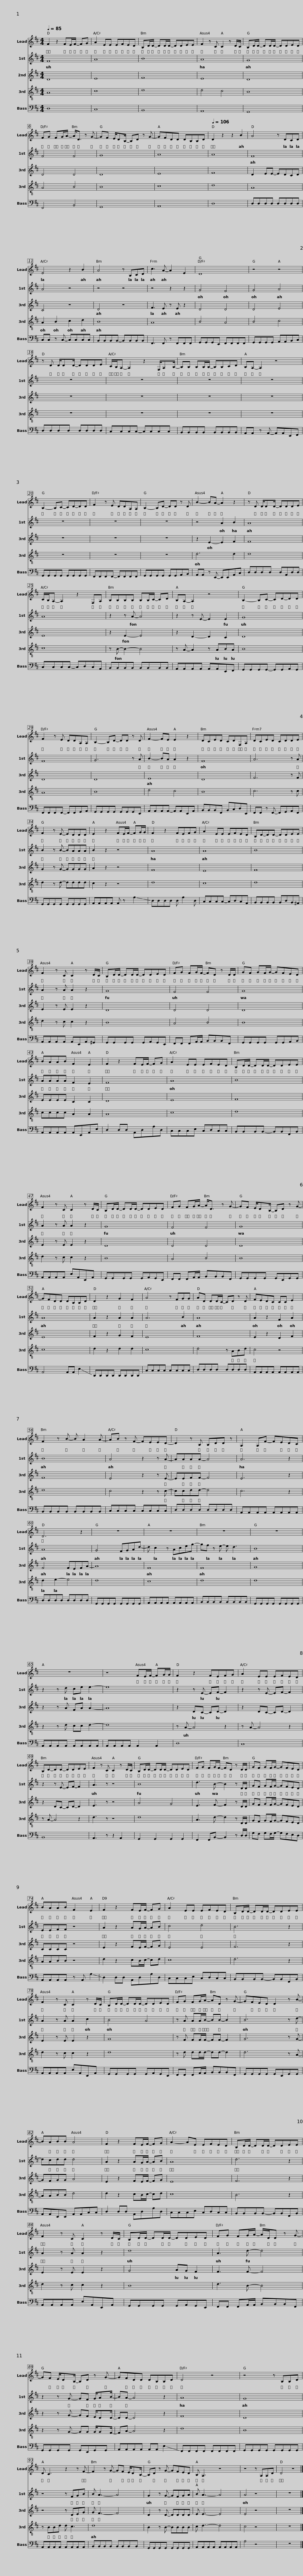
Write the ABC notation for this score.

X:1
%%score 1 2 3 4 5
L:1/8
Q:1/4=85
M:4/4
I:linebreak $
K:D
V:1 treble
V:2 treble
V:3 treble
V:4 treble-8
V:5 bass
V:1
 F2 z2 FE/F/- FG | A2 EE EFED | B,D/D/- DD/D/- DDEE | F2 z C C2 z D/C/ | B,D/D/- DD/D/- DDED | %5
 FG FG/A/- A<D z G- |$ GF E/DB,/- B,D z G- | GFDD DB,B,D |[Q:1/4=106] D2 z2 z2 B2 | A4 z DCD | %10
 E4 z2 B2 | A4 z B,CD |$ c3 A- A2 E2 | D8 | z4 z4 | %15
 z D D/DD/- DDDE | C/B,/A,- A,2 z2 F,/A,B,/- |$ B,B, B,B,/B,/- B,B,CD | B,A,- A,2 z4 | B,2- B,C- CD-DD | %20
 F2 z E DDA,A, | B,2- B,D- DD z D |$ B2- BA- A2 z2 | z D D/DD/- DDDE | C/B,/A,- A,2 z2 F,A, | %25
 B,B,B,B, B,B,/C/- CD | B,A,- A,2 z4 |$ B,2- B,C- CD-DD | F2 z E DDA,A, | B,2- B,D- DD z D | %30
 F2- FE E2 z2 | DCED CDF,A, | DCED CDDE |$ F2 z E- EDDD | E2 z2 FE/F/- FG/G/ | %35
 F2 z2 FEFG | A2 EE EFED | B,D-DD- DDEE | F2 z C C2 z D/C/ |$ B,D/D/- DD/D/- DDED | %40
 FG FG/F/- FD z D/D/ | GF GF/G/- GFED | BAAB F2 E2 | F2 z2 FE/F/- FG | A2 EE EFED |$ %45
 B,D/D/- DD/D/- DDEE | F2 z C C2 z D/C/ | B,D/D/- DD/D/- DDED | FG FG/A/- A<D z G- | GF E/DB,/- B,D z G- |$ %50
 GFDD DB,B,D | D2 z2 G2 F2 | A4 z FGG | AD DD/C/- CD z D | FEDC CC E2 |$ %55
 F2 z B- B A2 A- | AB z F- FEED- | D2 z B, B,DD z | A,2 A,F- FEDC | D6 z2 | %60
 z8 |$ z8 | z8 | z8 | z8 | %65
 z4 FE/F/- FG/G/ | F2 z2 FEFG |$ A2 EE EFED | B,D-DD- DDEE | F2 z C C2 z D/C/ | %70
 B,D/D/- DD/D/- DDED | FG FG/F/- FD z D/D/ |$ GF GF/G/- GFED | BAAB F2 E2 | F2 z2 FE/F/- FG | %75
 A2 EE EFED | B,D/D/- DD/D/- DDEE | F2 z C C2 z D/C/ |$ B,D/D/- DD/D/- DDED | FG FG/A/- AD z G- | %80
 GFED D2 z B- | BABB A4 | F2 z2 FE/F/- FG | A2- AE EFED |$ B,D/D/- DD/D/- DDEE | %85
 F2 z C C2 z D/C/ | B,D/D/- DD/D/- DDED | FG FG/A/- A/D/D z G- | GF E/DB,/- B,D z G- |$ GFDD DB,B,D | %90
 D4 z4 | z4 z B,B,D | D C3 z2 z F- | F2 z G- GF E/DB,/- | B,D z G- GFED |$ %95
 B, A,3 z4 | z4 z A,A,D | D4 z4 |] %98
V:2
 F8 | A8 | B8 | A8 | G8 | %5
 F4 F4 |$ G8 | A8 | A8 | F8 | %10
 A4 z4 | z4 z4 |$ z4 z2 z2 | G4 F4 | G4 A4 | %15
 z8 | z8 |$ z8 | z8 | z8 | %20
 z8 | z8 |$ z4 A2 B2 | A8 | A8 | %25
 z2 z A- A4 | z2 z E- E2 E2 |$ G8 | F8 | G6 z A | %30
 B2- BA A2 z2 | F8 | A6 z A |$ B2 z B- BAAA | B2 z2 z4 | %35
 A8 | A8 | B8 | A2 z A A2 z2 |$ G8 | %40
 F4 F4 | G8 | AAAA F2 E2 | F8 | A8 |$ %45
 B8 | A2 z A A2 z2 | G8 | F4 F4 | G8 |$ %50
 A8 | A2 z2 A2 A2 | A6 B2 | A8 | A2 z2 F2 A2 |$ %55
 B8 | A4 z2 z A- | AAAA- A4 | A6 z2 | A8 | %60
 G4 FGAd- |$ d c2 z Aceg- | gf z e- e d3 | B8 | z2 z d ce e2- | %65
 e8 | z2 z E- EF- F2 |$ z2 z E- EF- F2 | z2 z E- EF- F2 | A3 z z4 | %70
 B8 | d3 B- B2 z D/D/ |$ GF GF/G/- GFED | EEFF z4 | A2 z2 AG/A/- AB | %75
 c4 d4 | B6 z2 | A2 z A A2 c2 |$ B4 A4 | z A AA/B/- BB- B2 | %80
 B6 z d- | dcdd d4 | A2 z2 AG/A/- AB | A8 |$ d6 z2 | %85
 A2 z A A2 z2 | d8 | A3 d- d4 | z2 z G- GF G/AB/- |$ BA- A4 z2 | %90
 A8 | G8 | z4 z FGB | B A3- A4 | G2 z G- GFGA |$ %95
 B A3- A4 | A4 z4 | z8 |] %98
V:3
 D8 | E8 | F8 | E8 | D8 | %5
 D4 D4 |$ D8 | E8 | F8 | D2 EE- EDCD | %10
 C4 z4 | D4 z4 |$ F3 E z E z2 | D4 D4 | D4 E4 | %15
 z8 | z8 |$ z8 | z8 | z8 | %20
 z8 | z8 |$ z2 E2- E2 F2 | F8 | E8 | %25
 z2 E2- E4 | z2 D2- D2 C2 |$ D8 | D8 | D8 | %30
 E8 | D8 | F6 z F |$ G2 z G- GGGG | A2 z2 z4 | %35
 F8 | E8 | F8 | E2 z E E2 z2 |$ D8 | %40
 D4 D4 | D8 | EEEE C2 C2 | D8 | E8 |$ %45
 F8 | E2 z E E2 z2 | D8 | D4 D4 | D8 |$ %50
 E8 | F2 z2 G2 F2 | E8 | F8 | E2 z2 D2 F2 |$ %55
 F8 | E4 z2 z E- | EEFF- F4 | E6 z2 | F4 FEFA- | %60
 A8 |$ F8 | F8 | G8 | z2 z A FA A2- | %65
 A8 | z2 DC- CD- D2 |$ z2 DC- CD- D2 | z2 DC- CD- D2 | E3 z z4 | %70
 A4 G4 | E3 F- F2 z D/D/ |$ GF GF/G/- GFED | CCCC z4 | E2 z2 FE/F/- FG | %75
 E4 E4 | F6 z2 | E2 z E E2 z2 |$ G8 | z F FF/F/- FF- F2 | %80
 G6 z G- | GFGG A4 | E2 z2 FE/F/- FG | E8 |$ F6 z2 | %85
 E2 z E E2 z2 | G4 AG F2 | F3 F- F4 | z2 z G- GF E/DD/- |$ DD- D4 z2 | %90
 F8 | D8 | z4 z DEG | G F3- F4 | D2 z D- DDDD |$ %95
 E E3- E4 | E4 z4 | z8 |] %98
V:4
 A8 | c8 | d8 | d4 c4 | B8 | %5
 A4 B4 |$ B8 | c8 | d8 | A8 | %10
 A2 B2 c2 d2 | B8 |$ A8 | B4 A4 | B4 c4 | %15
 z8 | z8 |$ z8 | z8 | z8 | %20
 z8 | z8 |$ d6 d2 | d8 | c8 | %25
 z B- B2- B4 | z A- A2 z ABA |$ B8 | A8 | B8 | %30
 d4 c4 | B8 | c6 z c |$ d2 z d- dddd | c2 z2 z4 | %35
 d8 | c8 | d8 | d2 z c c2 z2 |$ B8 | %40
 A4 B4 | B8 | cccc A2 A2 | A8 | c8 |$ %45
 d8 | d2 z c c2 z2 | B8 | A4 B4 | B8 |$ %50
 c8 | d2 z2 d2 d2 | c8 | d4 z ABd | c4 z4 |$ %55
 d8 | c4 z2 z c- | ccdd- d4 | c6 z2 | d2 e2- e4 | %60
 d8 |$ c8 | d8 | d8 | z2 z d cc d2- | %65
 d8 | z A- A4 z2 |$ z A- A4 z2 | z A- A4 z2 | d3 z z4 | %70
 d8 | A3 d- d2 z D/D/ |$ GF GF/G/- GFED | AABB z4 | d2 z2 cB/c/- cd | %75
 c8 | d6 z2 | d2 z c c2 z2 |$ d8 | z d dd/d/- dd- d2 | %80
 d6 z A- | AABB d4 | d2 z2 cB/c/- cd | c8 |$ B6 z2 | %85
 d2 z c c2 z2 | B8 | d3 B- B4 | z2 z G- GG G/GF/- |$ FA- A4 z2 | %90
 d8 | B8 | z BBd d c3 | d8 | B2 z B- BBBB |$ %95
 c d3- d4 | c4 z4 | z8 |] %98
V:5
 D,8 | C,8 | B,,8 | A,,8 | G,,8 | %5
 F,,4 B,,4 |$ G,,8 | A,,8 | D,8 | D,D,D,D, D,D,D,D, | %10
 C,C, z C,- C,C,C,C, | B,,B,,B,,B,,- B,,B,,B,,B,, |$ F,,3 F,, z F,,F,,F,, | G,,G,,G,,E,, F,,F,,F,,F,, | G,,G,,G,,G,, A,,A,,B,,C, | %15
 D,D,D,D, D,D,D,D, | C,C,C,C,- C,C,C,C, |$ B,,B,,B,,B,, B,,B,,B,,B,, | A,,A,, z A,,- A,,A,,E,,F,, | G,,G,,G,,G,, G,,G,,G,,G,, | %20
 F,,F,,F,,F,,- F,,F,,F,,F,, | G,,G,,G,,G,, G,,G,,A,,B,, |$ A,,A,, z E,,- E,,E,,A,,C, | D,D,D,D, D,A,,D,D, | C,C,C,C,- C,D,C,A,, | %25
 B,,B,,B,,B,, B,,B,,B,,B,, | A,,A,,A,,A,, A,,A,,E,,F,, |$ G,,G,,G,,G,,- G,,G,,A,,G,, | F,,F,,F,,F,,- F,,F,,G,,A,, | G,,G,,G,,G,, G,,G,,G,,E,, | %30
 A,,A,,A,,A,,- A,,A,,E,,A,, | B,,B,,B,,F,, B,,C,D,E,, | F,,F,, z F,,- F,,G,,A,,F,, |$ G,,G,,G,,G,, G,,G,,G,,G,, | A,,A,,A,,A,, A,, z !-(!A,2 | %35
 !-)!D,D,D,D, D, A,2 D, | C,C,C,C,- C,D,C,A,, | B,,B,,B,,B,, B,,D,B,,^A,, | A,,A,,A,,A,, A,,E,,A,,^G,, |$ G,,G,,G,,G,, G,,A,,G,,E,, | %40
 F,,F,, F,,A,,/A,,/ B,,B,,B,,F,, | G,,G,,G,,G,, G,,G,,A,,B,, | A,,A,,A,,A,, A,,E,,A,,E, | D,2 D,D, A,,D,A,D, | C,C,C,E, C,D,C,C, |$ %45
 B,,B,,B,,B,,- B,,B,,F,,B,, | A,,A,,A,,A,, E,A,,E,,A,, | G,,G,,G,,G,, G,,A,,G,,E,, | F,,F,, F,,A,,/A,,/ B,,B,,B,,F,, | G,,G,,G,,G,, G,,E,,G,,G,, |$ %50
 A,,4 A,,A,, !-(!E,2 | !-)!D,,D,,D,,D,, D,,D,,D,,D,, | C,C,C,C, C,C,C,C, | D,D,D,D, D,D,D,D, | A,,A,,A,,A,, A,,A,,A,,A,, |$ %55
 B,,B,,B,,B,, B,,B,,B,,B,, | C,C,C,C, C,C,C,C, | D,D,D,D, D,D,D,D, | A,,A,,A,,A,, A,,A,,A,,A,, | D,D,D,D, D,D,D,D, | %60
 G,,G,,G,,G,, G,,G,,G,,G,, |$ A,,A,,A,,A,, A,,A,,A,,A,, | B,,B,,B,,B,, B,,B,,B,,B,, | G,,G,,G,,G,, G,,G,,G,,G,, | A,,A,,A,,A,, A,,A,,A,,A,, | %65
 A,,A,,A,,A,, A,,2 A,,2 | D,8 |$ C,8 | B,,8 | A,,3 z z2 A,,2 | %70
 G,,2 G,,2 G,,2 G,,2 | F,,2 F,,B,,- B,,2 z D,/D,/ |$ G,F, G,F,/G,/- G,F,E,D, | A,,A,,A,,A,, z A,, !-(!A,2 | !-)!D,2 D,D, A,,D,A,D, | %75
 C,C,C,E, C,D,C,C, | B,,B,,B,,B,,- B,,B,,F,,B,, | A,,A,,A,,A,, E,A,,E,,A,, |$ G,,G,,G,,G,, G,,A,,G,,E,, | F,,F,, F,,A,,/A,,/ B,,B,,B,,F,, | %80
 G,,G,,G,,G,, G,,E,,G,,G,, | A,,A,,E,,E,, A,,A,,C,C, | D,2 D,D, A,,D,A,D, | C,C,C,E, C,D,C,C, |$ B,,B,,B,,B,,- B,,B,,F,,B,, | %85
 A,,A,,A,,A,, E,A,,E,,A,, | G,,G,,G,,G,, G,,A,,G,,E,, | F,,F,, F,,A,,/A,,/ B,,B,,B,,F,, | G,,G,,G,,G,, G,,E,,G,,G,, |$ A,,A,,A,,A,, A,,A,, !-(!E,2 | %90
 !-)!F,,F,,F,,F,, F,,F,,F,,F,, | G,,G,,G,,G,, G,,G,,G,,G,, | A,,A,,A,,A,, A,,A,,A,,A,, | B,,B,,B,,B,, B,,B,,B,,B,, | G,,G,,G,,G,, G,,G,,G,,G,, |$ %95
 A,,A,,A,,A,, A,,A,,A,,A,, | A,4 z4 | z8 |] %98
